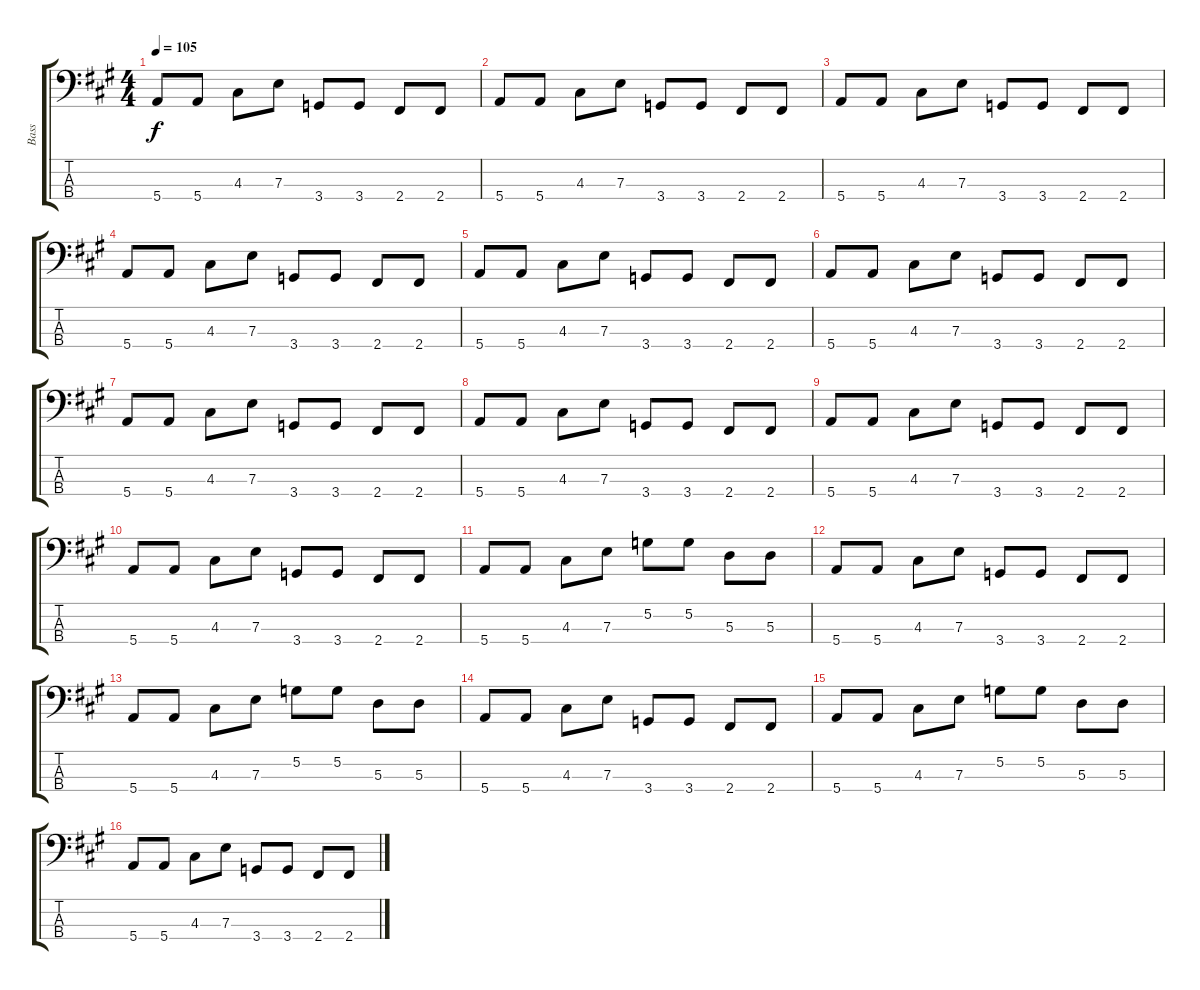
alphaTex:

\track ("Bass" "Bass") {instrument electricbassfinger}
\staff {score tabs}
\tuning (G2 D2 A1 E1) {hide}
\ts (4 4)
\tempo 105
\clef f4
\ks a
5.4.8{dy f} 5.4.8 4.3.8 7.3.8 3.4.8 3.4.8 2.4.8 2.4.8 |
5.4.8 5.4.8 4.3.8 7.3.8 3.4.8 3.4.8 2.4.8 2.4.8 |
5.4.8 5.4.8 4.3.8 7.3.8 3.4.8 3.4.8 2.4.8 2.4.8 |
5.4.8 5.4.8 4.3.8 7.3.8 3.4.8 3.4.8 2.4.8 2.4.8 |
5.4.8 5.4.8 4.3.8 7.3.8 3.4.8 3.4.8 2.4.8 2.4.8 |
5.4.8 5.4.8 4.3.8 7.3.8 3.4.8 3.4.8 2.4.8 2.4.8 |
5.4.8 5.4.8 4.3.8 7.3.8 3.4.8 3.4.8 2.4.8 2.4.8 |
5.4.8 5.4.8 4.3.8 7.3.8 3.4.8 3.4.8 2.4.8 2.4.8 |
5.4.8 5.4.8 4.3.8 7.3.8 3.4.8 3.4.8 2.4.8 2.4.8 |
5.4.8 5.4.8 4.3.8 7.3.8 3.4.8 3.4.8 2.4.8 2.4.8 |
5.4.8 5.4.8 4.3.8 7.3.8 5.2.8 5.2.8 5.3.8 5.3.8 |
5.4.8 5.4.8 4.3.8 7.3.8 3.4.8 3.4.8 2.4.8 2.4.8 |
5.4.8 5.4.8 4.3.8 7.3.8 5.2.8 5.2.8 5.3.8 5.3.8 |
5.4.8 5.4.8 4.3.8 7.3.8 3.4.8 3.4.8 2.4.8 2.4.8 |
5.4.8 5.4.8 4.3.8 7.3.8 5.2.8 5.2.8 5.3.8 5.3.8 |
5.4.8 5.4.8 4.3.8 7.3.8 3.4.8 3.4.8 2.4.8 2.4.8
